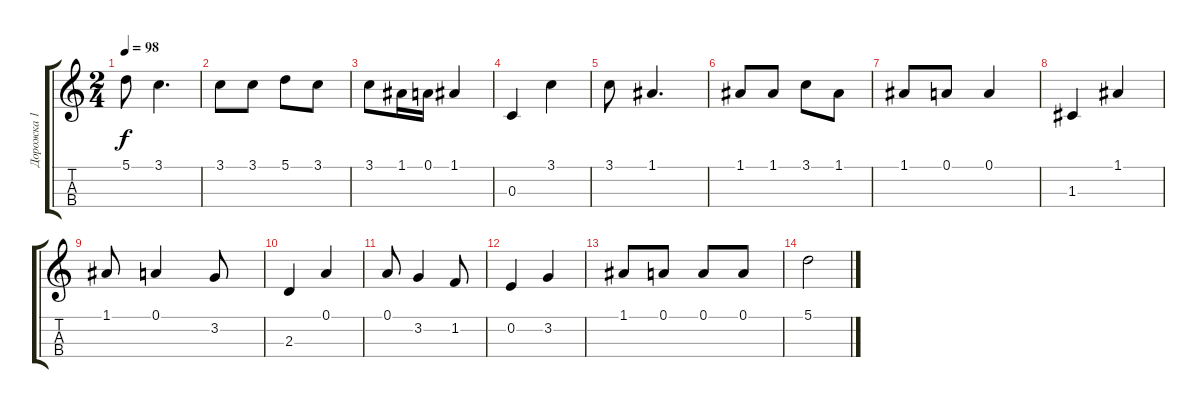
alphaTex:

\track ("Дорожка 1" "Дорожка 1") {instrument acousticguitarsteel}
\staff {score tabs}
\tuning (A3 E3 C3 G2) {hide}
\ts (2 4)
\tempo 98
\clef g2
\ks c
5.1.8{dy f} 3.1.4{d} |
3.1.8 3.1.8 5.1.8 3.1.8 |
3.1.8 1.1.16 0.1.16 1.1.4 |
0.3.4 3.1.4 |
3.1.8 1.1.4{d} |
1.1.8 1.1.8 3.1.8 1.1.8 |
1.1.8 0.1.8 0.1.4 |
1.3.4 1.1.4 |
1.1.8 0.1.4 3.2.8 |
2.3.4 0.1.4 |
0.1.8 3.2.4 1.2.8 |
0.2.4 3.2.4 |
1.1.8 0.1.8 0.1.8 0.1.8 |
5.1.2
